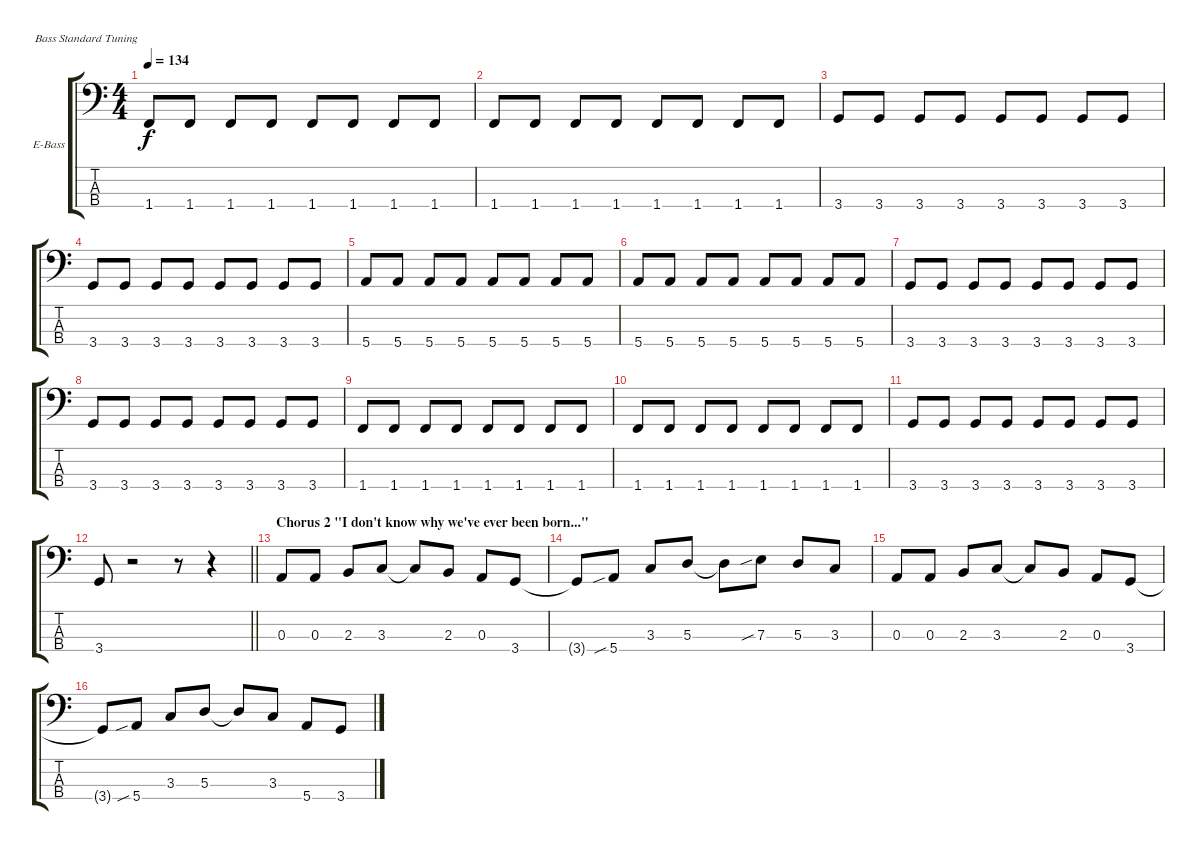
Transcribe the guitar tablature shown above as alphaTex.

\bracketExtendMode groupsimilarinstruments
\firstSystemTrackNameOrientation horizontal
\otherSystemsTrackNameOrientation horizontal
\track ("Byron Luiters" "E-Bass") {instrument electricbassfinger}
\staff {score tabs}
\tuning (G2 D2 A1 E1)
\ts (4 4)
\tempo 134
\clef f4
\ks c
1.4.8{dy f} 1.4.8 1.4.8 1.4.8 1.4.8 1.4.8 1.4.8 1.4.8 |
1.4.8 1.4.8 1.4.8 1.4.8 1.4.8 1.4.8 1.4.8 1.4.8 |
3.4.8 3.4.8 3.4.8 3.4.8 3.4.8 3.4.8 3.4.8 3.4.8 |
3.4.8 3.4.8 3.4.8 3.4.8 3.4.8 3.4.8 3.4.8 3.4.8 |
5.4.8 5.4.8 5.4.8 5.4.8 5.4.8 5.4.8 5.4.8 5.4.8 |
5.4.8 5.4.8 5.4.8 5.4.8 5.4.8 5.4.8 5.4.8 5.4.8 |
3.4.8 3.4.8 3.4.8 3.4.8 3.4.8 3.4.8 3.4.8 3.4.8 |
3.4.8 3.4.8 3.4.8 3.4.8 3.4.8 3.4.8 3.4.8 3.4.8 |
1.4.8 1.4.8 1.4.8 1.4.8 1.4.8 1.4.8 1.4.8 1.4.8 |
1.4.8 1.4.8 1.4.8 1.4.8 1.4.8 1.4.8 1.4.8 1.4.8 |
3.4.8 3.4.8 3.4.8 3.4.8 3.4.8 3.4.8 3.4.8 3.4.8 |
\barLineRight lightlight
3.4.8 r.2 r.8 r.4 |
\section ("" "Chorus 2 \"I don't know why we've ever been born...\"")
0.3.8 0.3.8 2.3.8 3.3.8 3.3{t}.8 2.3.8 0.3.8 3.4.8 |
3.4{t}.8 5.4{sib}.8 3.3.8 5.3.8 5.3{t}.8 7.3{sib}.8 5.3.8 3.3.8 |
0.3.8 0.3.8 2.3.8 3.3.8 3.3{t}.8 2.3.8 0.3.8 3.4.8 |
3.4{t}.8 5.4{sib}.8 3.3.8 5.3.8 5.3{t}.8 3.3.8 5.4.8 3.4.8
